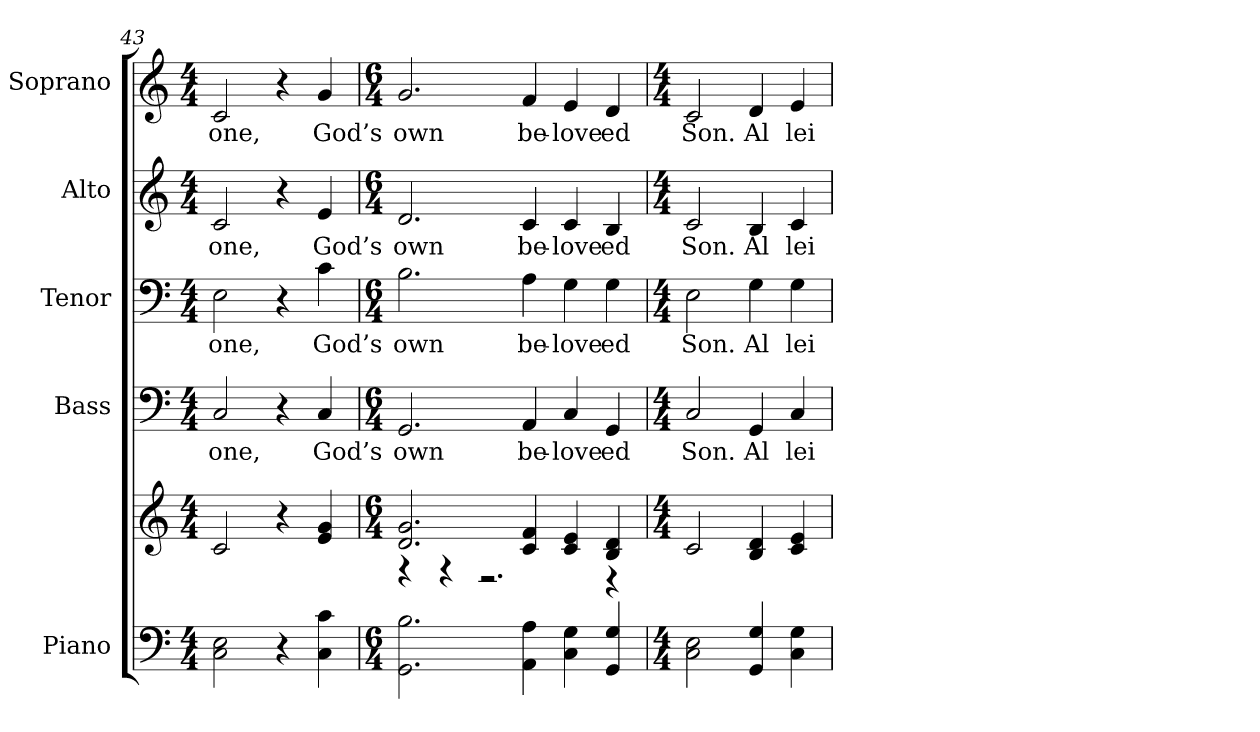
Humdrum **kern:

**kern	**kern	**kern	**text	**kern	**text	**kern	**text	**kern	**text
*part5	*part5	*part4	*part4	*part3	*part3	*part2	*part2	*part1	*part1
*staff6	*staff5	*staff4	*staff4	*staff3	*staff3	*staff2	*staff2	*staff1	*staff1
*I"Piano	*	*I"Bass	*	*I"Tenor	*	*I"Alto	*	*I"Soprano	*
*I'Pno.	*	*I'B.	*	*I'T.	*	*I'A.	*	*I'S.	*
!!LO:PB:g=z
*clefF4	*clefG2	*clefF4	*	*clefF4	*	*clefG2	*	*clefG2	*
*k[]	*k[]	*k[]	*	*k[]	*	*k[]	*	*k[]	*
*C:	*C:	*C:	*	*C:	*	*C:	*	*C:	*
*M4/4	*M4/4	*M4/4	*	*M4/4	*	*M4/4	*	*M4/4	*
=43	=43	=43	=43	=43	=43	=43	=43	=43	=43
!	!	!	!LO:LY:b:color=#000000	!	!	!	!	!	!
!	!	!	!	!	!LO:LY:b:color=#000000	!	!	!	!
!	!	!	!	!	!	!	!LO:LY:b:color=#000000	!	!
!	!	!	!	!	!	!	!	!	!LO:LY:b:color=#000000
2Ci\ 2Ei	2ci/	2Ci/	one,	2Ei\	one,	2ci/	one,	2ci/	one,
4r	4r	4r	.	4r	.	4r	.	4r	.
!	!	!	!LO:LY:b:color=#000000	!	!	!	!	!	!
!	!	!	!	!	!LO:LY:b:color=#000000	!	!	!	!
!	!	!	!	!	!	!	!LO:LY:b:color=#000000	!	!
!	!	!	!	!	!	!	!	!	!LO:LY:b:color=#000000
4Ci\ 4ci	4ei/ 4gi	4Ci/	God’s	4ci\	God’s	4ei/	God’s	4gi/	God’s
=44	=44	=44	=44	=44	=44	=44	=44	=44	=44
*M6/4	*M6/4	*M6/4	*	*M6/4	*	*M6/4	*	*M6/4	*
*	*^	*	*	*	*	*	*	*	*
!	!	!	!	!LO:LY:b:color=#000000	!	!	!	!	!	!
!	!	!	!	!	!	!LO:LY:b:color=#000000	!	!	!	!
!	!	!	!	!	!	!	!	!LO:LY:b:color=#000000	!	!
!	!	!	!	!	!	!	!	!	!	!LO:LY:b:color=#000000
2.GGi\ 2.Bi	2.di/ 2.gi	4r	2.GGi/	own	2.Bi\	own	2.di/	own	2.gi/	own
.	.	4r	.	.	.	.	.	.	.	.
.	.	2.r	.	.	.	.	.	.	.	.
!	!	!	!	!LO:LY:b:color=#000000	!	!	!	!	!	!
!	!	!	!	!	!	!LO:LY:b:color=#000000	!	!	!	!
!	!	!	!	!	!	!	!	!LO:LY:b:color=#000000	!	!
!	!	!	!	!	!	!	!	!	!	!LO:LY:b:color=#000000
4AAi\ 4Ai	4ci/ 4fi	.	4AAi/	be-	4Ai\	be-	4ci/	be-	4fi/	be-
!	!	!	!	!LO:LY:b:color=#000000	!	!	!	!	!	!
!	!	!	!	!	!	!LO:LY:b:color=#000000	!	!	!	!
!	!	!	!	!	!	!	!	!LO:LY:b:color=#000000	!	!
!	!	!	!	!	!	!	!	!	!	!LO:LY:b:color=#000000
4Ci\ 4Gi	4ci/ 4ei	.	4Ci/	-love	4Gi\	-love	4ci/	-love	4ei/	-love
!	!	!	!	!LO:LY:b:color=#000000	!	!	!	!	!	!
!	!	!	!	!	!	!LO:LY:b:color=#000000	!	!	!	!
!	!	!	!	!	!	!	!	!LO:LY:b:color=#000000	!	!
!	!	!	!	!	!	!	!	!	!	!LO:LY:b:color=#000000
4GGi/ 4Gi	4Bi/ 4di	4r	4GGi/	ed	4Gi\	ed	4Bi/	ed	4di/	ed
!!LO:PB:g=z
=45	=45	=45	=45	=45	=45	=45	=45	=45	=45	=45
*M4/4	*M4/4	*	*M4/4	*	*M4/4	*	*M4/4	*	*M4/4	*
!	!	!	!	!LO:LY:b:color=#000000	!	!	!	!	!	!
!	!	!	!	!	!	!LO:LY:b:color=#000000	!	!	!	!
!	!	!	!	!	!	!	!	!LO:LY:b:color=#000000	!	!
!	!	!	!	!	!	!	!	!	!	!LO:LY:b:color=#000000
2Ci\ 2Ei	2ci/	2ryy	2Ci/	Son.	2Ei\	Son.	2ci/	Son.	2ci/	Son.
!	!	!	!	!LO:LY:b:color=#000000	!	!	!	!	!	!
!	!	!	!	!	!	!LO:LY:b:color=#000000	!	!	!	!
!	!	!	!	!	!	!	!	!LO:LY:b:color=#000000	!	!
!	!	!	!	!	!	!	!	!	!	!LO:LY:b:color=#000000
4GGi/ 4Gi	4Bi/ 4di	2ryy	4GGi/	Al	4Gi\	Al	4Bi/	Al	4di/	Al
!	!	!	!	!LO:LY:b:color=#000000	!	!	!	!	!	!
!	!	!	!	!	!	!LO:LY:b:color=#000000	!	!	!	!
!	!	!	!	!	!	!	!	!LO:LY:b:color=#000000	!	!
!	!	!	!	!	!	!	!	!	!	!LO:LY:b:color=#000000
4Ci\ 4Gi	4ci/ 4ei	.	4Ci/	lei	4Gi\	lei	4ci/	lei	4ei/	lei
*	*v	*v	*	*	*	*	*	*	*	*
=	=	=	=	=	=	=	=	=	=
*-	*-	*-	*-	*-	*-	*-	*-	*-	*-
